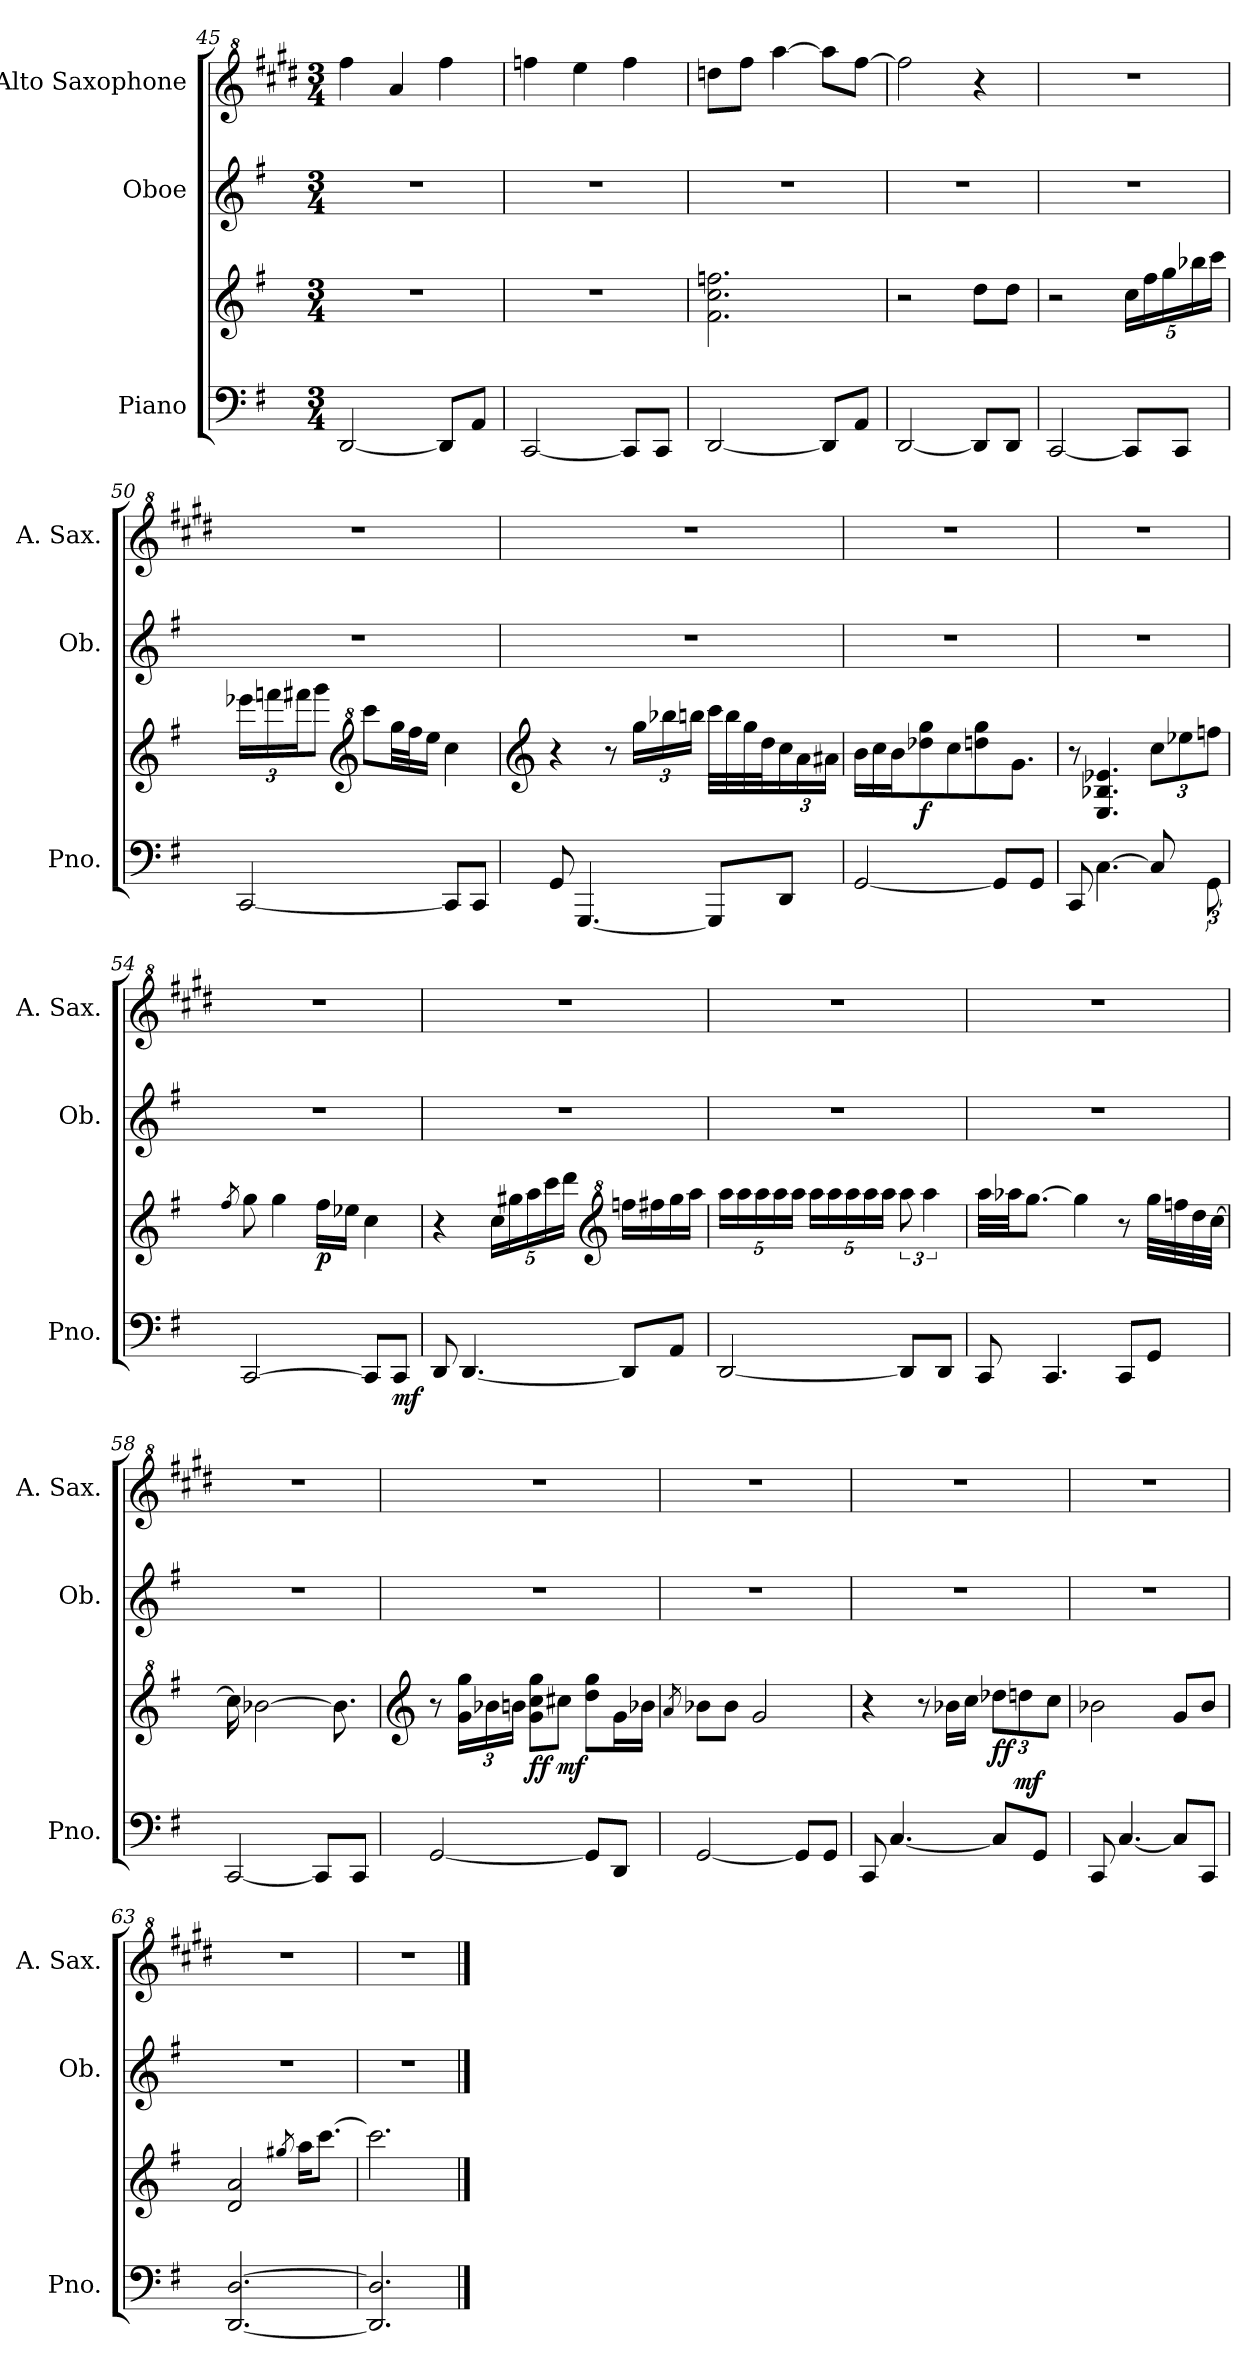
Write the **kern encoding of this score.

**kern	**kern	**dynam	**kern	**kern
*part3	*part3	*part3	*part2	*part1
*staff4	*staff3	*staff3/4	*staff2	*staff1
*I"Piano	*	*	*I"Oboe	*I"Alto Saxophone
*I'Pno.	*	*	*I'Ob.	*I'A. Sax.
*clefF4	*clefG2	*	*clefG2	*clefG^2
*	*	*	*	*ITrd5c9
*k[f#]	*k[f#]	*	*k[f#]	*k[f#]
*M3/4	*M3/4	*	*M3/4	*M3/4
=45	=45	=45	=45	=45
[2DD/	2.r	.	2.r	4aa\
.	.	.	.	4cc/
8DD/L]	.	.	.	4aa\
8AA/J	.	.	.	.
=46	=46	=46	=46	=46
[2CC/	2.r	.	2.r	4aa-X\
.	.	.	.	4gg\
8CC/L]	.	.	.	4aa-\
8CC/J	.	.	.	.
=47	=47	=47	=47	=47
[2DD/	2.f#\ 2.cc\ 2.ffn\	.	2.r	8ffn\L
.	.	.	.	8aa\J
.	.	.	.	[4ccc\
8DD/L]	.	.	.	8ccc\L]
8AA/J	.	.	.	[8aa\J
=48	=48	=48	=48	=48
[2DD/	2r	.	2.r	2aa\]
8DD/L]	8dd\L	.	.	4r
8DD/J	8dd\J	.	.	.
=49	=49	=49	=49	=49
[2CC/	2r	.	2.r	2.r
*	*Xbrackettup	*	*	*
8CC/L]	20cc\LL	.	.	.
.	20ff#\	.	.	.
.	20gg\	.	.	.
8CC/J	.	.	.	.
.	20bb-X\	.	.	.
.	20ccc\JJ	.	.	.
!!LO:LB:g=z
=50	=50	=50	=50	=50
[2CC/	24eee-X\LL	.	2.r	2.r
.	24fffn\	.	.	.
.	24fff#X\J	.	.	.
.	8ggg\J	.	.	.
*	*clefG^2	*	*	*
.	8cccc\L	.	.	.
.	32ggg\LL	.	.	.
.	32fff#\J	.	.	.
.	16eee-\JJ	.	.	.
8CC/L]	4ccc\	.	.	.
8CC/J	.	.	.	.
=51	=51	=51	=51	=51
*	*clefG2	*	*	*
8GG/	4r	.	2.r	2.r
[4.GGG/	.	.	.	.
.	8r	.	.	.
.	24gg\LL	.	.	.
.	24bb-X\	.	.	.
.	24bbn\JJ	.	.	.
8GGG/L]	32ccc\LLL	.	.	.
.	32bb\	.	.	.
.	32gg\	.	.	.
.	32dd\J	.	.	.
8DD/J	24cc\	.	.	.
.	24a\	.	.	.
.	24a#X\JJ	.	.	.
=52	=52	=52	=52	=52
[2GG/	16b\LL	.	2.r	2.r
.	16cc\	.	.	.
.	16b\J	.	.	.
!	!	!LO:DY:b	!	!
.	8dd-X\ 8gg\	f	.	.
.	8cc\	.	.	.
.	8ddn\ 8gg\	.	.	.
8GG/L]	.	.	.	.
.	8.g\J	.	.	.
8GG/J	.	.	.	.
!!LO:LB:g=z
=53	=53	=53	=53	=53
*^	*	*	*	*
8CC/	8ryy	8r	.	2.r	2.r
4.ryy	[4.C\	4.E/ 4.B-X/ 4.e-X/	.	.	.
8C/]	12ryy	12cc\L	.	.	.
.	12ryy	12ee-X\	.	.	.
8ryy	.	.	.	.	.
.	12GG\	12ffn\J	.	.	.
=54	=54	=54	=54	=54	=54
.	.	8qff#/	.	.	.
[2CC/	2.ryy	8gg\	.	2.r	2.r
.	.	4gg\	.	.	.
!	!	!	!LO:DY:b	!	!
.	.	16ff#\LL	p	.	.
.	.	16ee-X\JJ	.	.	.
8CC/L]	.	4cc\	.	.	.
!	!	!	!LO:DY:b=2	!	!
8CC/J	.	.	mf	.	.
*v	*v	*	*	*	*
=55	=55	=55	=55	=55
8DD/	4r	.	2.r	2.r
[4.DD/	.	.	.	.
.	20cc\LL	.	.	.
.	20gg#X\	.	.	.
.	20aa\	.	.	.
.	20ccc\	.	.	.
.	20ddd\JJ	.	.	.
*	*clefG^2	*	*	*
8DD/L]	16fffn\LL	.	.	.
.	16fff#X\	.	.	.
8AA/J	16ggg\	.	.	.
.	16aaa\JJ	.	.	.
!!LO:PB:g=z
=56	=56	=56	=56	=56
[2DD/	20aaa\LL	.	2.r	2.r
.	20aaa\	.	.	.
.	20aaa\	.	.	.
.	20aaa\	.	.	.
.	20aaa\JJ	.	.	.
.	20aaa\LL	.	.	.
.	20aaa\	.	.	.
.	20aaa\	.	.	.
.	20aaa\	.	.	.
.	20aaa\JJ	.	.	.
*	*brackettup	*	*	*
8DD/L]	12aaa\	.	.	.
.	6aaa\	.	.	.
8DD/J	.	.	.	.
=57	=57	=57	=57	=57
8CC/	32aaa\LLL	.	2.r	2.r
.	32aaa-X\JJ	.	.	.
.	[8.ggg\J	.	.	.
4.CC/	.	.	.	.
.	4ggg\]	.	.	.
8CC/L	8r	.	.	.
8GG/J	32ggg\LLL	.	.	.
.	32fffn\	.	.	.
.	32ddd\	.	.	.
.	[32ccc\JJJ	.	.	.
=58	=58	=58	=58	=58
[2CC/	16ccc\]	.	2.r	2.r
.	[2bb-X\	.	.	.
8CC/L]	.	.	.	.
.	8.bb-\]	.	.	.
8CC/J	.	.	.	.
!!LO:LB:g=z
=59	=59	=59	=59	=59
*	*clefG2	*	*	*
[2GG/	8r	.	2.r	2.r
*	*Xbrackettup	*	*	*
.	24g\ 24gg\LL	.	.	.
.	24b-X\	.	.	.
.	24bn\JJ	.	.	.
!	!	!LO:DY:b	!	!
.	8g\ 8cc\ 8gg\L	ff	.	.
!	!	!LO:DY:b	!	!
.	8cc#X\J	mf	.	.
8GG/L]	8dd\ 8gg\L	.	.	.
8DD/J	16g\L	.	.	.
.	16b-X\JJ	.	.	.
=60	=60	=60	=60	=60
.	8qa/	.	.	.
[2GG/	8b-X\L	.	2.r	2.r
.	8b-\J	.	.	.
.	2g/	.	.	.
8GG/L]	.	.	.	.
8GG/J	.	.	.	.
=61	=61	=61	=61	=61
8CC/	4r	.	2.r	2.r
[4.C/	.	.	.	.
.	8r	.	.	.
.	16b-X\LL	.	.	.
.	16cc\JJ	.	.	.
!	!	!LO:DY:b	!	!
8C/L]	12dd-X\L	ff	.	.
!	!	!LO:DY:b	!	!
.	12ddn\	mf	.	.
8GG/J	.	.	.	.
.	12cc\J	.	.	.
=62	=62	=62	=62	=62
8CC/	2b-X\	.	2.r	2.r
[4.C/	.	.	.	.
8C/L]	8g/L	.	.	.
8CC/J	8b-/J	.	.	.
=63	=63	=63	=63	=63
[2.DD/ [2.D/	2d/ 2a/	.	2.r	2.r
.	8qgg#X/	.	.	.
.	16aa\KL	.	.	.
.	[8.ccc\J	.	.	.
!!LO:LB:g=z
=64	=64	=64	=64	=64
2.DD/] 2.D/]	2.ccc\]	.	2.r	2.r
==	==	==	==	==
*-	*-	*-	*-	*-
